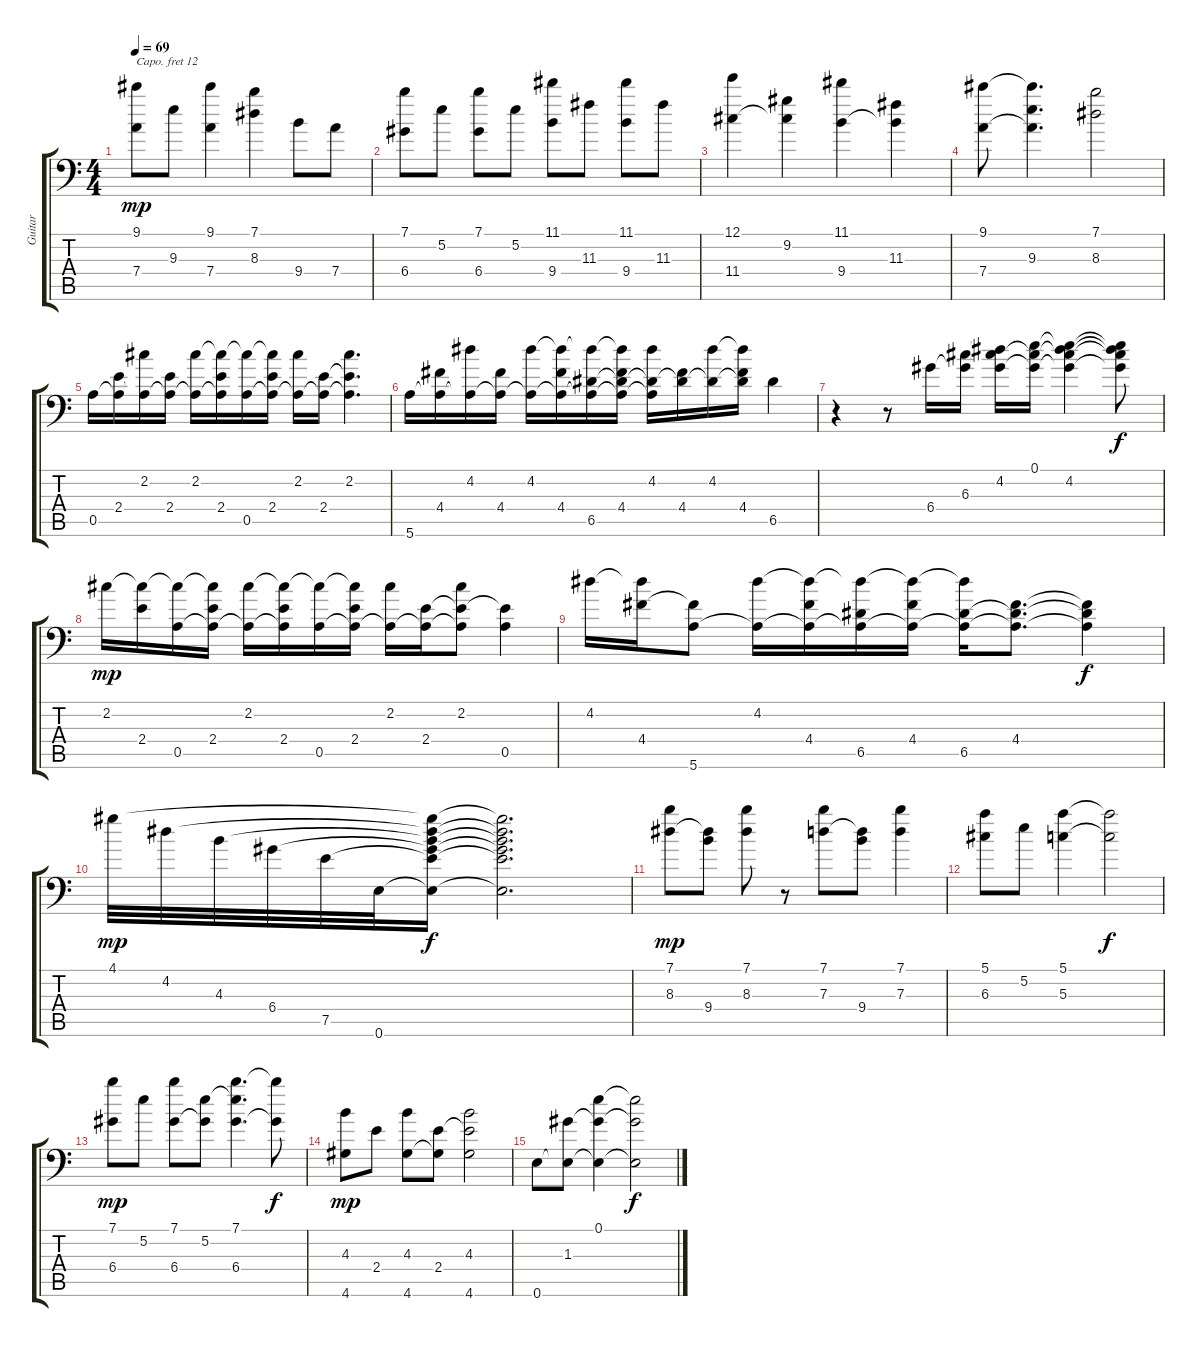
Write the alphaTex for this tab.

\track ("Guitar" "Guitar") {instrument acousticguitarsteel}
\staff {score tabs}
\capo 12
\tuning (E3 B2 G2 D2 A1 E1) {hide}
\ts (4 4)
\tempo 69
\clef f4
\ks c
(9.1 7.4).8{dy mp} 9.3.8 (9.1 7.4).4 (7.1 8.3).4 9.4.8 7.4.8 |
(7.1 6.4).8 5.2.8 (7.1 6.4).8 5.2.8 (11.1 9.4).8 11.3.8 (11.1 9.4).8 11.3.8 |
(12.1 11.4).4 (9.2 11.4{t}).4 (11.1 9.4).4 (11.3 9.4{t}).4 |
(9.1 7.4).8 (9.1{t} 9.3 7.4{t}).4{d} (7.1 8.3).2 |
0.5.16 (2.4 0.5{t}).16 (2.2 0.5{t}).16 (2.4 0.5{t}).16 (2.2 0.5{t}).16 (2.2{t} 2.4 0.5{t}).16 (2.2{t} 0.5).16 (2.2{t} 2.4 0.5{t}).16 (2.2 0.5{t}).16 (2.4 0.5{t}).16 (2.2 2.4{t} 0.5{t}).4{d} |
5.6.16 (4.4 5.6{t}).16 (4.2 5.6{t}).16 (4.4 5.6{t}).16 (4.2 5.6{t}).16 (4.2{t} 4.4 5.6{t}).16 (4.2{t} 6.5 5.6{t}).16 (4.2{t} 4.4 6.5{t} 5.6{t}).16 (4.2 6.5{t} 5.6{t}).16 (4.4 6.5{t}).16 (4.2 6.5{t}).16 (4.2{t} 4.4 6.5{t}).16 6.5.4 |
r.4 r.8 6.4.16 (6.3 6.4{t}).16 (4.2 6.3{t} 6.4{t}).16 (0.1 6.3{t} 6.4{t}).16 (0.1{t} 4.2 6.3{t} 6.4{t}).4 (0.1{t} 4.2{t} 6.3{t} 6.4{t}).8{dy f} |
2.2.16{dy mp} (2.2{t} 2.4).16 (2.2{t} 0.5).16 (2.2{t} 2.4 0.5{t}).16 (2.2 0.5{t}).16 (2.2{t} 2.4 0.5{t}).16 (2.2{t} 0.5).16 (2.2{t} 2.4 0.5{t}).16 (2.2 0.5{t}).16 (2.4 0.5{t}).16 (2.2 2.4{t} 0.5{t}).8 (2.4{t} 0.5).4 |
4.2.16 (4.2{t} 4.4).16 (4.4{t} 5.6).8 (4.2 5.6{t}).16 (4.2{t} 4.4 5.6{t}).16 (4.2{t} 6.5 5.6{t}).16 (4.2{t} 4.4 5.6{t}).16 (4.2{t} 6.5 5.6{t}).16 (4.4 6.5{t} 5.6{t}).8{d} (4.4{t} 6.5{t} 5.6{t}).4{dy f} |
4.1.32{dy mp} 4.2.32 4.3.32 6.4.32 7.5.32 0.6.32 (4.1{t} 4.2{t} 4.3{t} 6.4{t} 7.5{t} 0.6{t}).16{dy f} (4.1{t} 4.2{t} 4.3{t} 6.4{t} 7.5{t} 0.6{t}).2{d} |
(7.1 8.3).8{dy mp} (8.3{t} 9.4).8 (7.1 8.3).8 r.8 (7.1 7.3).8 (7.3{t} 9.4).8 (7.1 7.3).4 |
(5.1 6.3).8 5.2.8 (5.1 5.3).4 (5.1{t} 5.3{t}).2{dy f} |
(7.1 6.4).8{dy mp} 5.2.8 (7.1 6.4).8 (5.2 6.4{t}).8 (7.1 5.2{t} 6.4).4{d} (7.1{t} 6.4{t}).8{dy f} |
(4.3 4.6).8{dy mp} 2.4.8 (4.3 4.6).8 (2.4 4.6{t}).8 (4.3 2.4{t} 4.6).2 |
0.6.8 (1.3 0.6{t}).8 (0.1 1.3{t} 0.6{t}).4 (0.1{t} 1.3{t} 0.6{t}).2{dy f}
